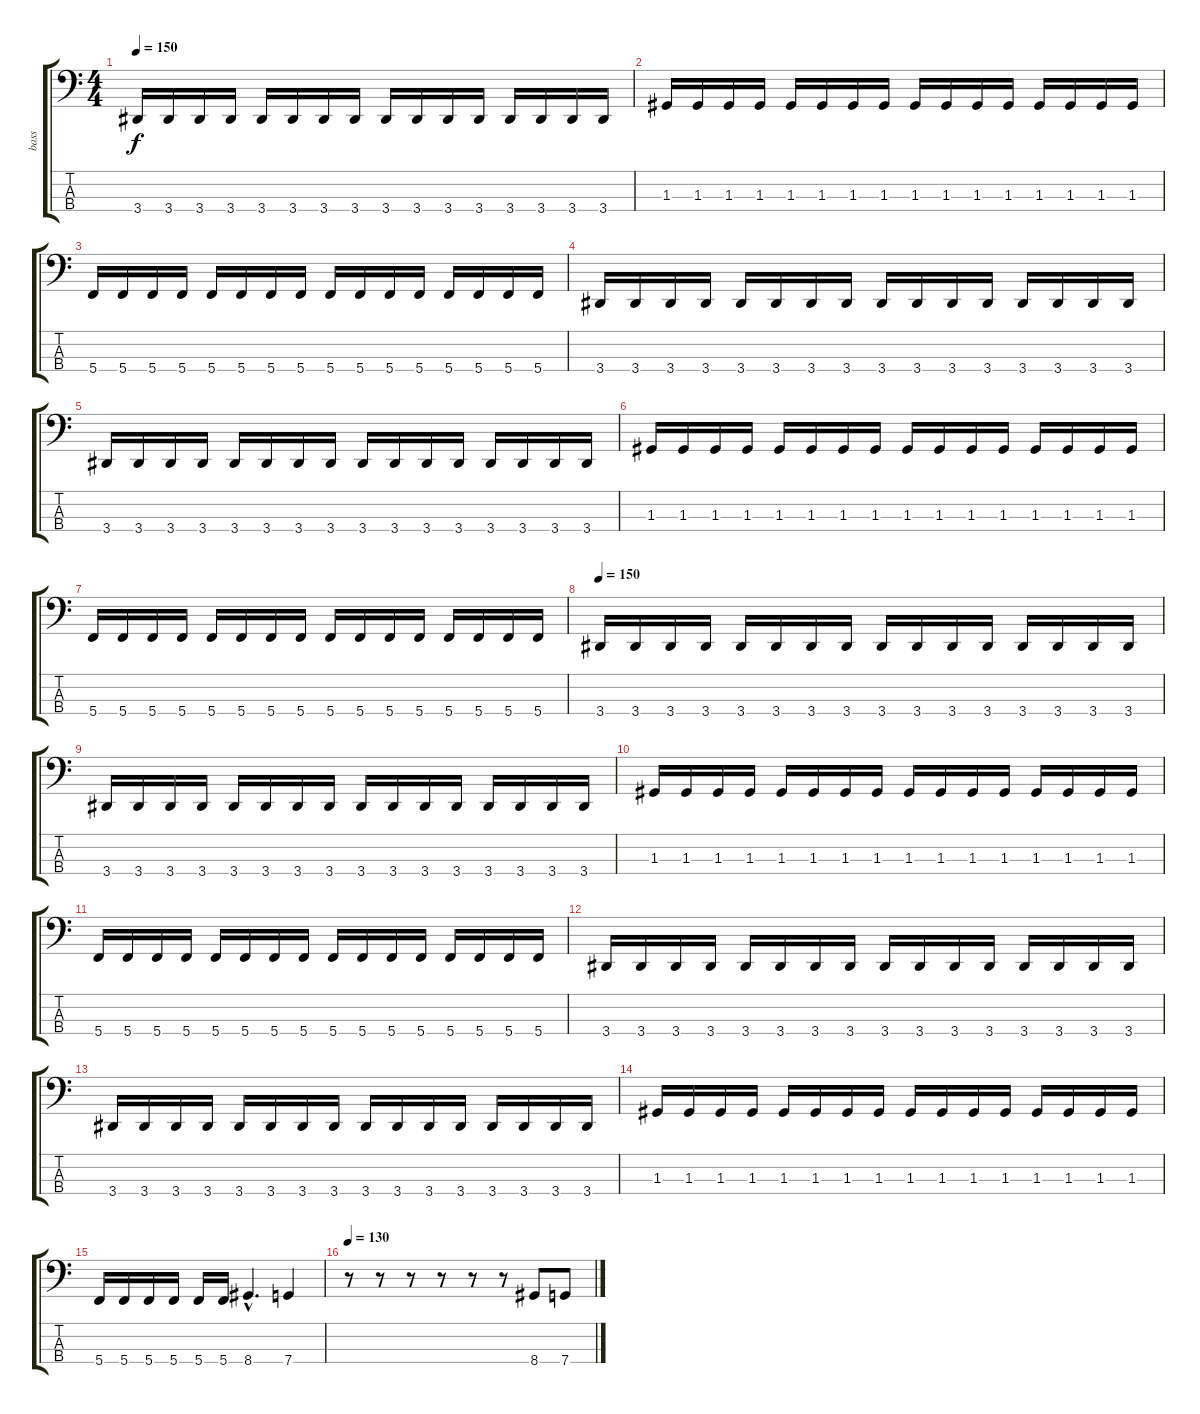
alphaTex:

\track ("bass" "bass") {instrument electricbasspick}
\staff {score tabs}
\tuning (F2 C2 G1 C1) {hide}
\ts (4 4)
\tempo 150
\clef f4
\ks c
3.4.16{dy f} 3.4.16 3.4.16 3.4.16 3.4.16 3.4.16 3.4.16 3.4.16 3.4.16 3.4.16 3.4.16 3.4.16 3.4.16 3.4.16 3.4.16 3.4.16 |
1.3.16 1.3.16 1.3.16 1.3.16 1.3.16 1.3.16 1.3.16 1.3.16 1.3.16 1.3.16 1.3.16 1.3.16 1.3.16 1.3.16 1.3.16 1.3.16 |
5.4.16 5.4.16 5.4.16 5.4.16 5.4.16 5.4.16 5.4.16 5.4.16 5.4.16 5.4.16 5.4.16 5.4.16 5.4.16 5.4.16 5.4.16 5.4.16 |
3.4.16 3.4.16 3.4.16 3.4.16 3.4.16 3.4.16 3.4.16 3.4.16 3.4.16 3.4.16 3.4.16 3.4.16 3.4.16 3.4.16 3.4.16 3.4.16 |
3.4.16 3.4.16 3.4.16 3.4.16 3.4.16 3.4.16 3.4.16 3.4.16 3.4.16 3.4.16 3.4.16 3.4.16 3.4.16 3.4.16 3.4.16 3.4.16 |
1.3.16 1.3.16 1.3.16 1.3.16 1.3.16 1.3.16 1.3.16 1.3.16 1.3.16 1.3.16 1.3.16 1.3.16 1.3.16 1.3.16 1.3.16 1.3.16 |
5.4.16 5.4.16 5.4.16 5.4.16 5.4.16 5.4.16 5.4.16 5.4.16 5.4.16 5.4.16 5.4.16 5.4.16 5.4.16 5.4.16 5.4.16 5.4.16 |
\tempo 150
3.4.16 3.4.16 3.4.16 3.4.16 3.4.16 3.4.16 3.4.16 3.4.16 3.4.16 3.4.16 3.4.16 3.4.16 3.4.16 3.4.16 3.4.16 3.4.16 |
3.4.16 3.4.16 3.4.16 3.4.16 3.4.16 3.4.16 3.4.16 3.4.16 3.4.16 3.4.16 3.4.16 3.4.16 3.4.16 3.4.16 3.4.16 3.4.16 |
1.3.16 1.3.16 1.3.16 1.3.16 1.3.16 1.3.16 1.3.16 1.3.16 1.3.16 1.3.16 1.3.16 1.3.16 1.3.16 1.3.16 1.3.16 1.3.16 |
5.4.16 5.4.16 5.4.16 5.4.16 5.4.16 5.4.16 5.4.16 5.4.16 5.4.16 5.4.16 5.4.16 5.4.16 5.4.16 5.4.16 5.4.16 5.4.16 |
3.4.16 3.4.16 3.4.16 3.4.16 3.4.16 3.4.16 3.4.16 3.4.16 3.4.16 3.4.16 3.4.16 3.4.16 3.4.16 3.4.16 3.4.16 3.4.16 |
3.4.16 3.4.16 3.4.16 3.4.16 3.4.16 3.4.16 3.4.16 3.4.16 3.4.16 3.4.16 3.4.16 3.4.16 3.4.16 3.4.16 3.4.16 3.4.16 |
1.3.16 1.3.16 1.3.16 1.3.16 1.3.16 1.3.16 1.3.16 1.3.16 1.3.16 1.3.16 1.3.16 1.3.16 1.3.16 1.3.16 1.3.16 1.3.16 |
5.4.16 5.4.16 5.4.16 5.4.16 5.4.16 5.4.16 8.4{hac}.4{d} 7.4.4 |
\tempo 130
r.8 r.8 r.8 r.8 r.8 r.8 8.4.8 7.4.8
